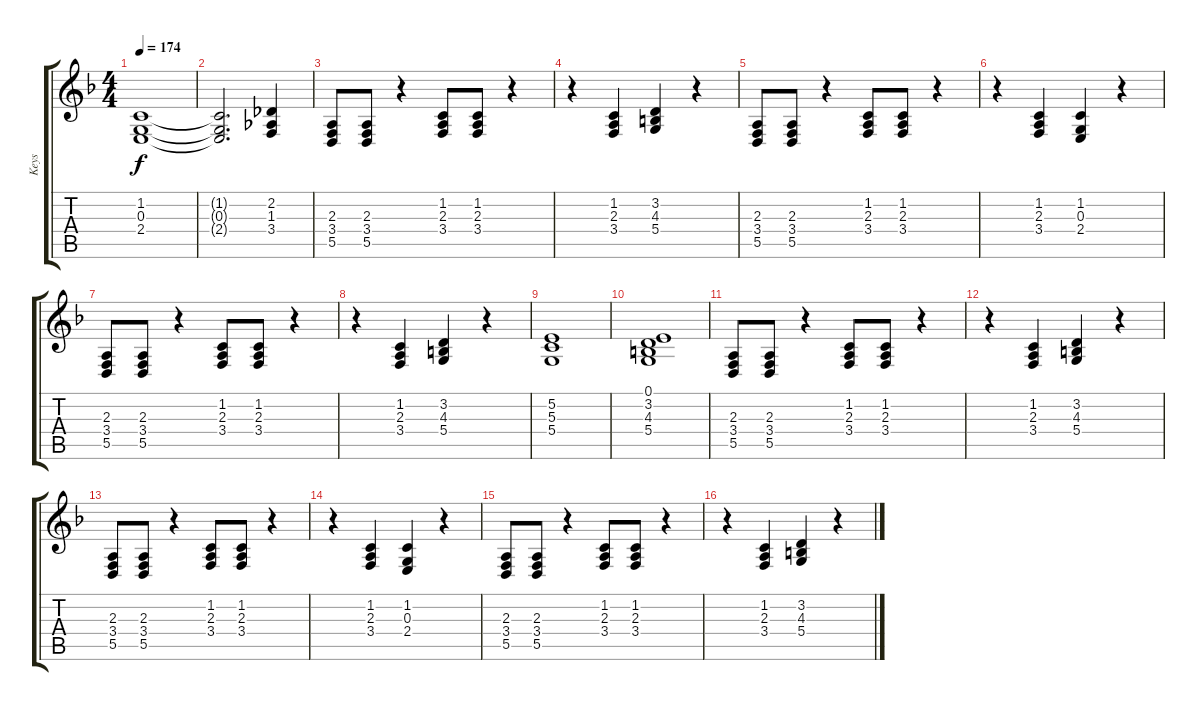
\track ("Keys" "Keys") {instrument churchorgan}
\staff {score tabs}
\tuning (E4 B3 G3 D3 A2 E2) {hide}
\ts (4 4)
\tempo 174
\clef g2
\ks dminor
(1.2{t} 0.3{t} 2.4{t}).1{dy f} |
(1.2{t} 0.3{t} 2.4{t}).2{d} (2.2 1.3 3.4).4 |
(2.3 3.4 5.5).8 (2.3 3.4 5.5).8 r.4 (1.2 2.3 3.4).8 (1.2 2.3 3.4).8 r.4 |
r.4 (1.2 2.3 3.4).4 (3.2 4.3 5.4).4 r.4 |
(2.3 3.4 5.5).8 (2.3 3.4 5.5).8 r.4 (1.2 2.3 3.4).8 (1.2 2.3 3.4).8 r.4 |
r.4 (1.2 2.3 3.4).4 (1.2 0.3 2.4).4 r.4 |
(2.3 3.4 5.5).8 (2.3 3.4 5.5).8 r.4 (1.2 2.3 3.4).8 (1.2 2.3 3.4).8 r.4 |
r.4 (1.2 2.3 3.4).4 (3.2 4.3 5.4).4 r.4 |
(5.2 5.3 5.4).1 |
(0.1 3.2 4.3 5.4).1 |
(2.3 3.4 5.5).8 (2.3 3.4 5.5).8 r.4 (1.2 2.3 3.4).8 (1.2 2.3 3.4).8 r.4 |
r.4 (1.2 2.3 3.4).4 (3.2 4.3 5.4).4 r.4 |
(2.3 3.4 5.5).8 (2.3 3.4 5.5).8 r.4 (1.2 2.3 3.4).8 (1.2 2.3 3.4).8 r.4 |
r.4 (1.2 2.3 3.4).4 (1.2 0.3 2.4).4 r.4 |
(2.3 3.4 5.5).8 (2.3 3.4 5.5).8 r.4 (1.2 2.3 3.4).8 (1.2 2.3 3.4).8 r.4 |
r.4 (1.2 2.3 3.4).4 (3.2 4.3 5.4).4 r.4
